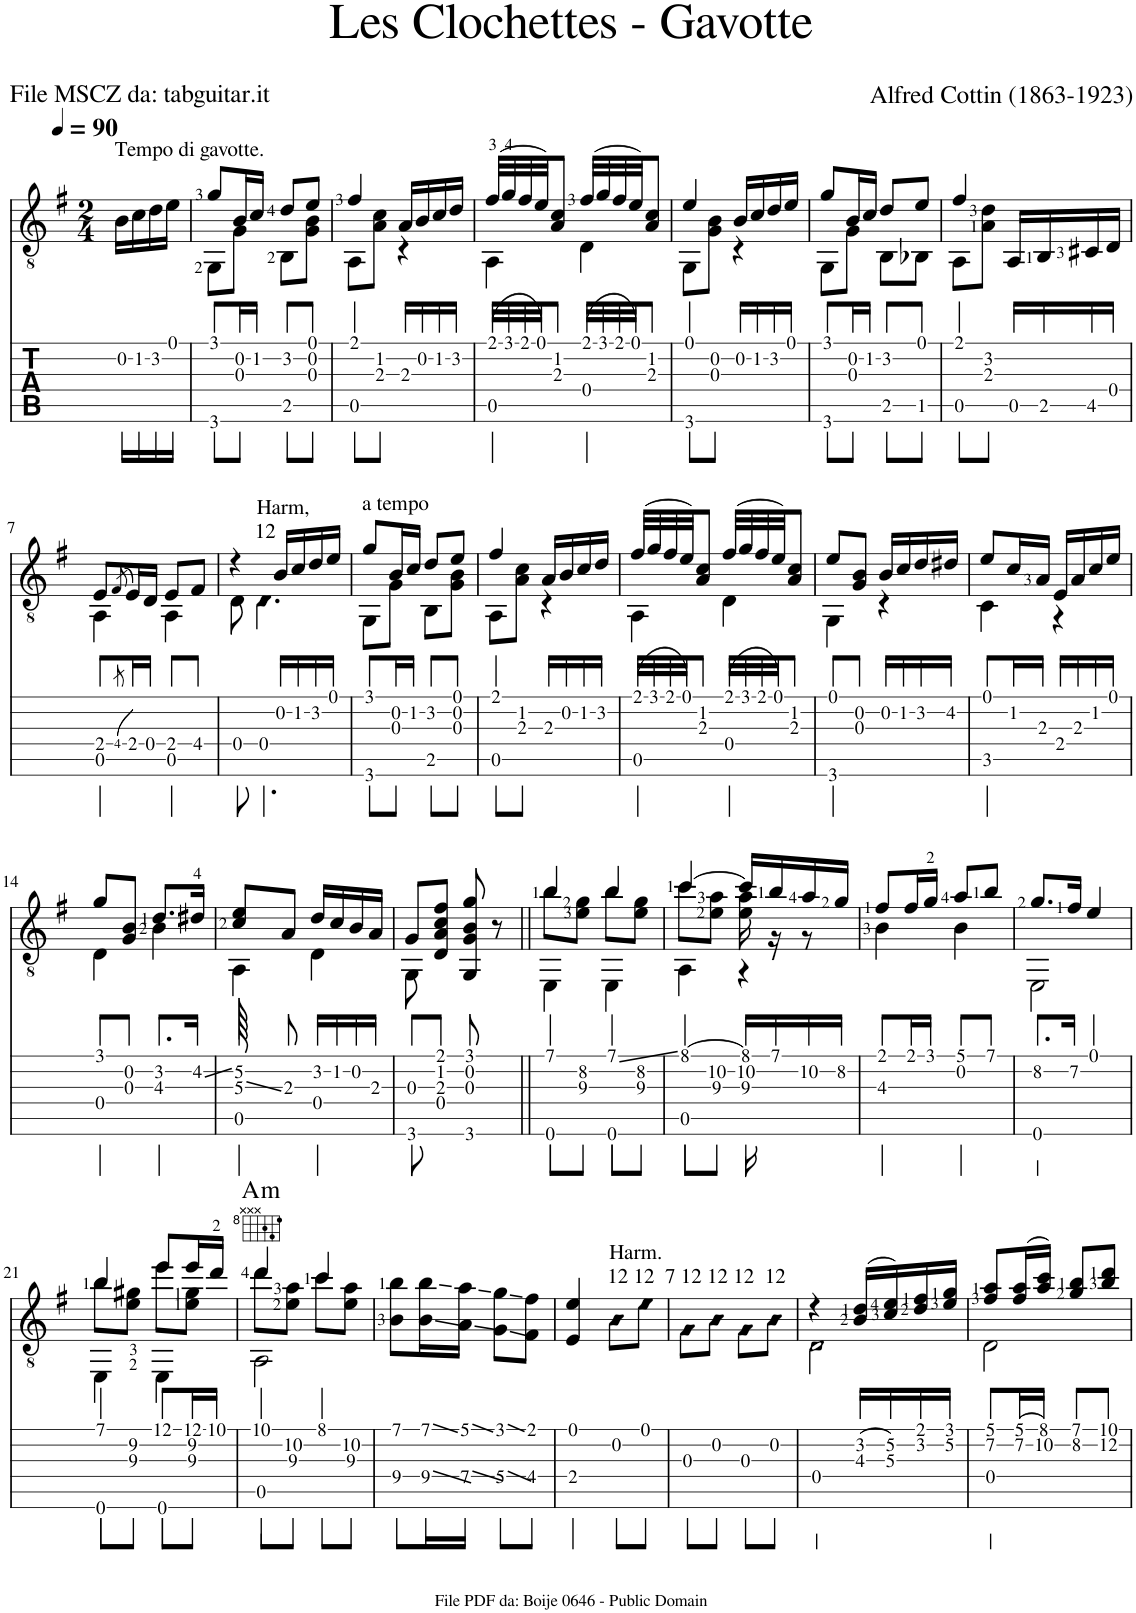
**kern	**kern	**harte
*part2	*part1	*part1
*staff2	*staff1	*
*I"Chitarra classica (Intavolatura)	*I"Guitar	*
*stria6	*	*
*	*clefGv2	*
*k[f#]	*k[f#]	*
*M2/4	*M2/4	*
*MM90	*MM90	*
=	=	=
!	!LO:TX:a:t=Tempo di gavotte.	!
16B\LL	16B\LL	.
16c\	16c\	.
16d\	16d\	.
16e\JJ	16e\JJ	.
=1	=1	=1
*^	*^	*
8g/L	8GG\L	8g/L	8GG\L	.
16B/L	8G\J	16B/L	8G\J	.
16c/JJ	.	16c/JJ	.	.
8d/L	8BB\L	8d/L	8BB\L	.
8e/J	8G\ 8B\J	8e/J	8G\ 8B\J	.
=2	=2	=2	=2	=2
4f#/	8AA\L	4f#/	8AA\L	.
.	8A\ 8c\J	.	8A\ 8c\J	.
16A/LL	4r	16A/LL	4r	.
16B/	.	16B/	.	.
16c/	.	16c/	.	.
16d/JJ	.	16d/JJ	.	.
=3	=3	=3	=3	=3
(32f#/LLL	4AA\	(32f#/LLL	4AA\	.
32g/	.	32g/	.	.
32f#/	.	32f#/	.	.
32e/JJ)	.	32e/JJ)	.	.
8A/ 8c/J	.	8A/ 8c/J	.	.
(32f#/LLL	4D\	(32f#/LLL	4D\	.
32g/	.	32g/	.	.
32f#/	.	32f#/	.	.
32e/JJ)	.	32e/JJ)	.	.
8A/ 8c/J	.	8A/ 8c/J	.	.
=4	=4	=4	=4	=4
4e/	8GG\L	4e/	8GG\L	.
.	8G\ 8B\J	.	8G\ 8B\J	.
16B/LL	4r	16B/LL	4r	.
16c/	.	16c/	.	.
16d/	.	16d/	.	.
16e/JJ	.	16e/JJ	.	.
=5	=5	=5	=5	=5
8g/L	8GG\L	8g/L	8GG\L	.
16B/L	8G\J	16B/L	8G\J	.
16c/JJ	.	16c/JJ	.	.
8d/L	8BB\L	8d/L	8BB\L	.
8e/J	8BB-X\J	8e/J	8BB-X\J	.
=6	=6	=6	=6	=6
4f#/	8AA\L	4f#/	8AA\L	.
.	8A\ 8d\J	.	8A\ 8d\J	.
16AA/LL	4ryy	16AA/LL	4ryy	.
16BB/	.	16BB/	.	.
16C#X/	.	16C#X/	.	.
16D/JJ	.	16D/JJ	.	.
!!LO:LB:g=z	!!
=7	=7	=7	=7	=7
8E/L	4AA\	8E/L	4AA\	.
(8qF#/	.	(8qF#/	.	.
16E/L)	.	16E/L)	.	.
16D/JJ	.	16D/JJ	.	.
8E/L	4AA\	8E/L	4AA\	.
8F#/J	.	8F#/J	.	.
=8	=8	=8	=8	=8
4r	8D\	4r	8D\	.
!	!	!	!LO:TX:a:t=Harm,	!
!	!	!	!LO:TX:a:t=12	!
!	!LO:N:head=diamond	!	!LO:N:head=diamond	!
.	4.D\	.	4.D\	.
16B/LL	.	16B/LL	.	.
16c/	.	16c/	.	.
16d/	.	16d/	.	.
16e/JJ	.	16e/JJ	.	.
=9	=9	=9	=9	=9
!	!	!LO:TX:a:t=a tempo	!	!
8g/L	8GG\L	8g/L	8GG\L	.
16B/L	8G\J	16B/L	8G\J	.
16c/JJ	.	16c/JJ	.	.
8d/L	8BB\L	8d/L	8BB\L	.
8e/J	8G\ 8B\J	8e/J	8G\ 8B\J	.
=10	=10	=10	=10	=10
4f#/	8AA\L	4f#/	8AA\L	.
.	8A\ 8c\J	.	8A\ 8c\J	.
16A/LL	4r	16A/LL	4r	.
16B/	.	16B/	.	.
16c/	.	16c/	.	.
16d/JJ	.	16d/JJ	.	.
=11	=11	=11	=11	=11
(32f#/LLL	4AA\	(32f#/LLL	4AA\	.
32g/	.	32g/	.	.
32f#/	.	32f#/	.	.
32e/JJ)	.	32e/JJ)	.	.
8A/ 8c/J	.	8A/ 8c/J	.	.
(32f#/LLL	4D\	(32f#/LLL	4D\	.
32g/	.	32g/	.	.
32f#/	.	32f#/	.	.
32e/JJ)	.	32e/JJ)	.	.
8A/ 8c/J	.	8A/ 8c/J	.	.
=12	=12	=12	=12	=12
8e/L	4GG\	8e/L	4GG\	.
8G/ 8B/J	.	8G/ 8B/J	.	.
16B/LL	4r	16B/LL	4r	.
16c/	.	16c/	.	.
16d/	.	16d/	.	.
16d#X/JJ	.	16d#X/JJ	.	.
=13	=13	=13	=13	=13
8e/L	4C\	8e/L	4C\	.
16c/L	.	16c/L	.	.
16A/JJ	.	16A/JJ	.	.
16E/LL	4r	16E/LL	4r	.
16A/	.	16A/	.	.
16c/	.	16c/	.	.
16e/JJ	.	16e/JJ	.	.
!!LO:LB:g=z	!!
=14	=14	=14	=14	=14
8g/L	4D\	8g/L	4D\	.
8G/ 8B/J	.	8G/ 8B/J	.	.
8.d/L	4B\	8.d/L	4B\	.
16d#X/Jk	.	16d#X/Jk	.	.
=15	=15	=15	=15	=15
64c/ 64e/	4AA\	8c/ 8e/L	4AA\	.
64r	.	.	.	.
32r	.	.	.	.
16r	.	.	.	.
8A/	.	8A/J	.	.
16d/LL	4D\	16d/LL	4D\	.
16c/	.	16c/	.	.
16B/	.	16B/	.	.
16A/JJ	.	16A/JJ	.	.
=16	=16	=16	=16	=16
8G/L	8GG\	8G/L	8GG\	.
8D/ 8A/ 8c/ 8f#/J	4.ryy	8D/ 8A/ 8c/ 8f#/J	4.ryy	.
8GG/ 8G/ 8B/ 8g/	.	8GG/ 8G/ 8B/ 8g/	.	.
8r	.	8r	.	.
=17||	=17||	=17||	=17||	=17||
*	*^	*	*^	*
4b/	8b\L	4EE\	4b/	8b\L	4EE\	.
.	8e\ 8g\J	.	.	8e\ 8g\J	.	.
4b/	8b\L	4EE\	4b/	8b\L	4EE\	.
.	8e\ 8g\J	.	.	8e\ 8g\J	.	.
=18	=18	=18	=18	=18	=18	=18
[4cc/	8cc\L	4AA\	[4cc/	8cc\L	4AA\	.
.	8e\ 8a\J	.	.	8e\ 8a\J	.	.
16cc/LL]	16e\ 16a\	4r	16cc/LL]	16e\ 16a\	4r	.
16b/	16r	.	16b/	16r	.	.
16a/	8r	.	16a/	8r	.	.
16g/JJ	.	.	16g/JJ	.	.	.
*	*v	*v	*	*	*	*
*	*	*	*v	*v	*
=19	=19	=19	=19	=19
8f#/L	4B\	8f#/L	4B\	.
16f#/L	.	16f#/L	.	.
16g/JJ	.	16g/JJ	.	.
8a/L	4B\	8a/L	4B\	.
8b/J	.	8b/J	.	.
=20	=20	=20	=20	=20
8.g/L	2EE\	8.g/L	2EE\	.
16f#/Jk	.	16f#/Jk	.	.
4e/	.	4e/	.	.
!!LO:LB:g=z
=21	=21	=21	=21	=21
*	*^	*	*^	*
4b/	8b\L	4EE\	4b/	8b\L	4EE\	.
.	8e\ 8g#X\J	.	.	8e\ 8g#X\J	.	.
8ee/L	8ee\L	4EE\	8ee/L	8ee\L	4EE\	.
16ee/L	8e\ 8g#\J	.	16ee/L	8e\ 8g#\J	.	.
16dd/JJ	.	.	16dd/JJ	.	.	.
=22	=22	=22	=22	=22	=22	=22
!	!	!	!	!	!	!LO:H:kt=m
4dd/	8dd\L	2AA\	4dd/	8dd\L	2AA\	A:min
.	8e\ 8a\J	.	.	8e\ 8a\J	.	.
4cc/	8cc\L	.	4cc/	8cc\L	.	.
.	8e\ 8a\J	.	.	8e\ 8a\J	.	.
*v	*v	*v	*	*	*	*
*	*v	*v	*v	*
=23	=23	=23
8B\ 8b\L	8B\ 8b\L	.
16B\ 16b\L	16B\ 16b\L	.
16A\ 16a\JJ	16A\ 16a\JJ	.
8G\ 8g\L	8G\ 8g\L	.
8F#\ 8f#\J	8F#\ 8f#\J	.
=24	=24	=24
4E\ 4e\	4E/ 4e/	.
!	!LO:TX:a:t=Harm.	!
!	!LO:TX:a:t=12 12  7 12 12 12  12	!
!LO:N:head=diamond	!LO:N:head=diamond	!
8B\L	8B\L	.
!LO:N:head=diamond	!LO:N:head=diamond	!
8e\J	8e\J	.
=25	=25	=25
!LO:N:head=diamond	!LO:N:head=diamond	!
8G\L	8G\L	.
!LO:N:head=diamond	!LO:N:head=diamond	!
8B\J	8B\J	.
!LO:N:head=diamond	!LO:N:head=diamond	!
8G\L	8G\L	.
!LO:N:head=diamond	!LO:N:head=diamond	!
8B\J	8B\J	.
=26	=26	=26
*^	*^	*
!	!LO:N:head=diamond	!	!LO:N:head=diamond	!
4r	2D\	4r	2D\	.
(16B/ 16d/LL	.	(16B/ 16d/LL	.	.
16c/ 16e/)	.	16c/ 16e/)	.	.
16d/ 16f#/	.	16d/ 16f#/	.	.
16e/ 16g/JJ	.	16e/ 16g/JJ	.	.
=27	=27	=27	=27	=27
8f#/ 8a/L	2D\	8f#/ 8a/L	2D\	.
(16f#/ 16a/L	.	(16f#/ 16a/L	.	.
16a/ 16cc/JJ)	.	16a/ 16cc/JJ)	.	.
8g/ 8b/L	.	8g/ 8b/L	.	.
8b/ 8dd/J	.	8b/ 8dd/J	.	.
*v	*v	*	*	*
*	*v	*v	*
=	=	=
*-	*-	*-
